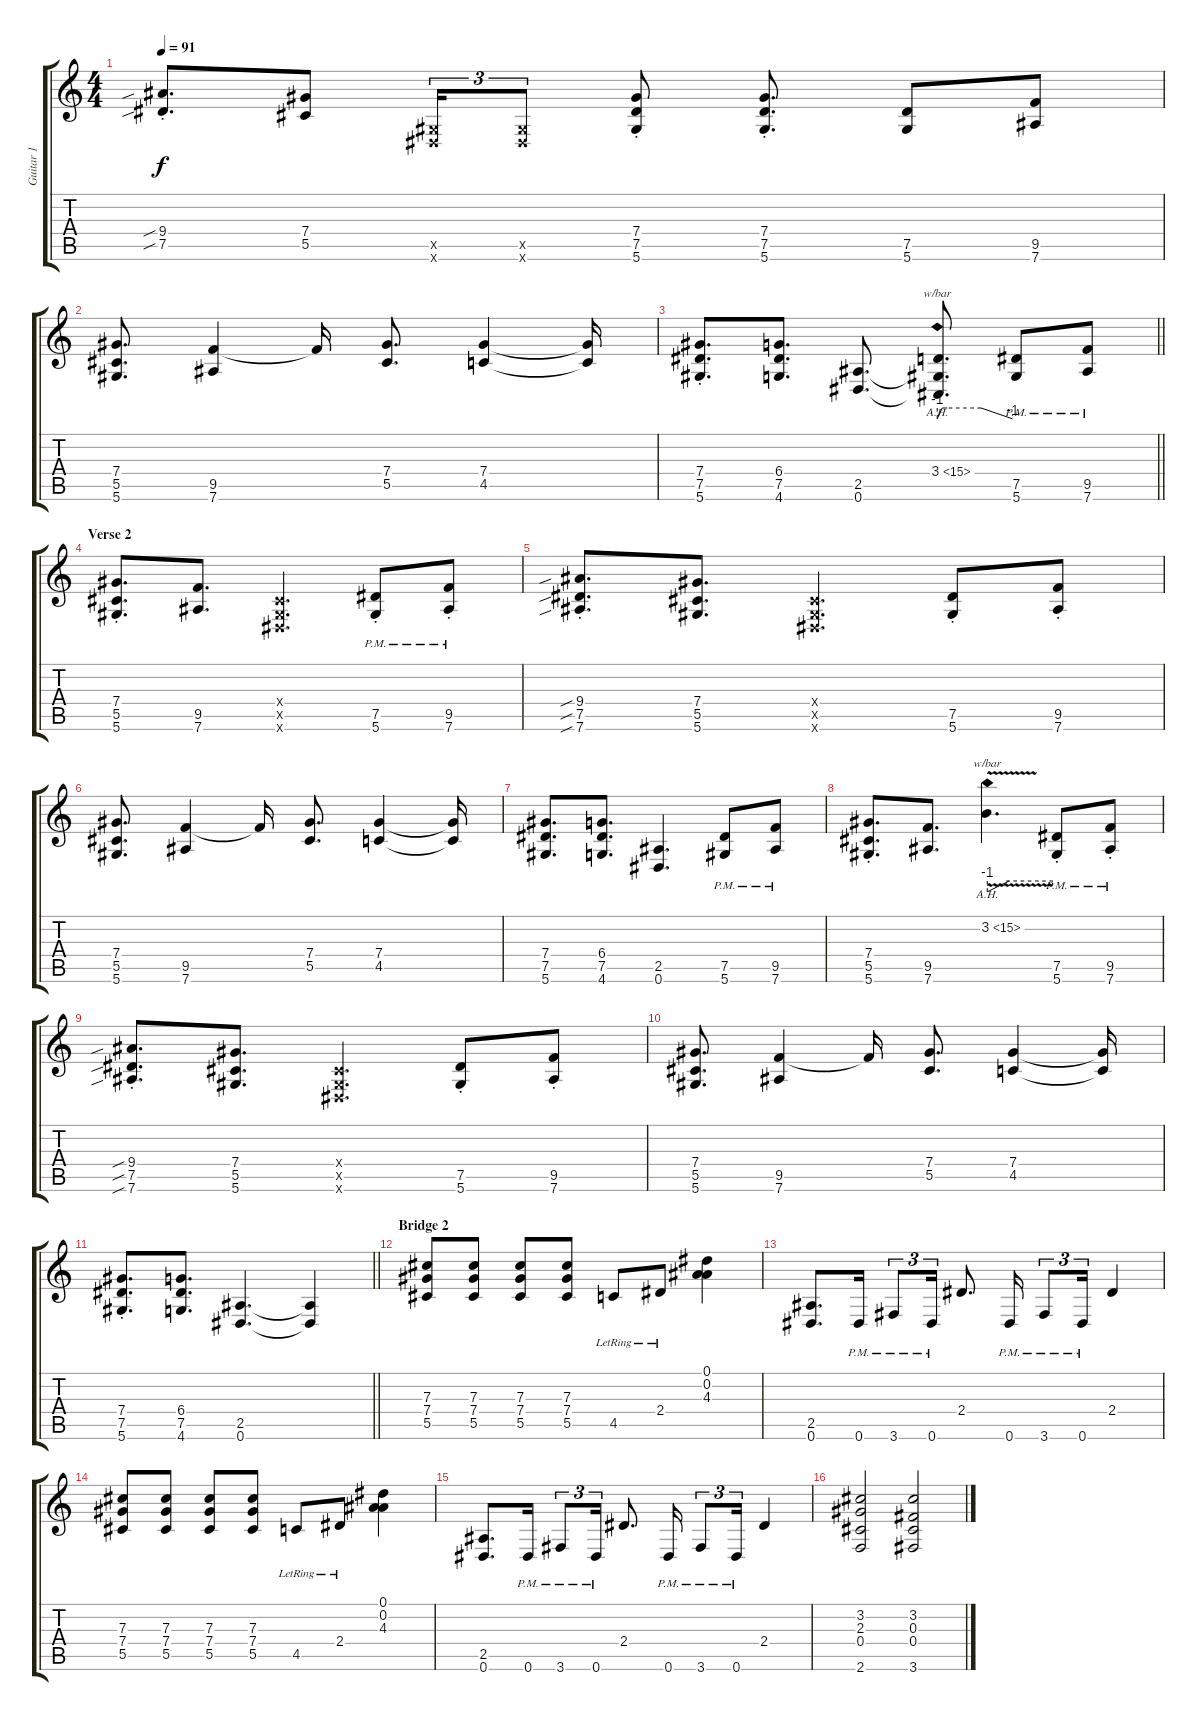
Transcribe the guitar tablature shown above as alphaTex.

\track ("Guitar 1" "Guitar 1") {instrument electricguitarjazz}
\staff {score tabs}
\tuning (Eb4 Bb3 Gb3 Db3 Ab2 Eb2) {hide}
\ts (4 4)
\tempo 91
\clef g2
\ks c
(9.4{sib st} 7.5{sib}).8{d dy f} (7.4 5.5).8 (0.5{x} 0.6{x}).16{tu (3 2)} (0.5{x} 0.6{x}).8{tu (3 2)} (7.4{st} 7.5{st} 5.6{st}).8 (7.4{st} 7.5{st} 5.6{st}).8{d} (7.5 5.6).8 (9.5 7.6).8 |
(7.4 5.5 5.6).8{d} (9.5 7.6).4 9.5{t}.16 (7.4 5.5).8{d} (7.4 4.5).4 (7.4{t} 4.5{t}).16 |
\barLineRight lightlight
(7.4{st} 7.5{st} 5.6).8{d} (6.4 7.5 4.6).8{d} (2.5 0.6).8{d} (3.4{ah 12} 2.5{t} 0.6{t}).8{d tbe (custom default 0 -4 4 0 8 0 35 0 60 -4)} (7.5{pm} 5.6{pm}).8 (9.5{pm} 7.6{pm}).8 |
\section ("" "Verse 2")
(7.4{st} 5.5 5.6).8{d} (9.5 7.6).8{d} (0.4{x} 0.5{x} 0.6{x}).4{d} (7.5{pm st} 5.6{pm}).8 (9.5{pm st} 7.6{pm}).8 |
(9.4{sib st} 7.5{sib} 7.6{sib}).8{d} (7.4 5.5 5.6).8{d} (0.4{x} 0.5{x} 0.6{x}).4{d} (7.5{st} 5.6).8 (9.5{st} 7.6).8 |
(7.4 5.5 5.6).8{d} (9.5 7.6).4 9.5{t}.16 (7.4 5.5).8{d} (7.4 4.5).4 (7.4{t} 4.5{t}).16 |
(7.4 7.5 5.6).8{d} (6.4 7.5 4.6).8{d} (2.5 0.6).4{d} (7.5{pm} 5.6{pm}).8 (9.5{pm} 7.6{pm}).8 |
(7.4{st} 5.5 5.6).8{d} (9.5 7.6).8{d} 3.2{ah 12 v}.4{d tbe (custom default 0 -4 20 0 60 0)} (7.5{pm st} 5.6{pm}).8 (9.5{pm st} 7.6{pm}).8 |
(9.4{sib st} 7.5{sib} 7.6{sib}).8{d} (7.4 5.5 5.6).8{d} (0.4{x} 0.5{x} 0.6{x}).4{d} (7.5{st} 5.6).8 (9.5{st} 7.6).8 |
(7.4 5.5 5.6).8{d} (9.5 7.6).4 9.5{t}.16 (7.4 5.5).8{d} (7.4 4.5).4 (7.4{t} 4.5{t}).16 |
\barLineRight lightlight
(7.4{st} 7.5{st} 5.6).8{d} (6.4 7.5 4.6).8{d} (2.5 0.6).4{d} (2.5{t} 0.6{t}).4 |
\section ("" "Bridge 2")
(7.3 7.4 5.5).8 (7.3 7.4 5.5).8 (7.3 7.4 5.5).8 (7.3 7.4 5.5).8 4.5{lr}.8 2.4{lr}.8 (0.1 0.2 4.3).4 |
(2.5 0.6).8{d} 0.6{pm}.16 3.6{pm}.8{tu (3 2)} 0.6{pm}.16{tu (3 2)} 2.4.8{d} 0.6{pm}.16 3.6{pm}.8{tu (3 2)} 0.6{pm}.16{tu (3 2)} 2.4.4 |
(7.3 7.4 5.5).8 (7.3 7.4 5.5).8 (7.3 7.4 5.5).8 (7.3 7.4 5.5).8 4.5{lr}.8 2.4{lr}.8 (0.1 0.2 4.3).4 |
(2.5 0.6).8{d} 0.6{pm}.16 3.6{pm}.8{tu (3 2)} 0.6{pm}.16{tu (3 2)} 2.4.8{d} 0.6{pm}.16 3.6{pm}.8{tu (3 2)} 0.6{pm}.16{tu (3 2)} 2.4.4 |
(3.2 2.3 0.4 2.6).2 (3.2 0.3 0.4 3.6).2
